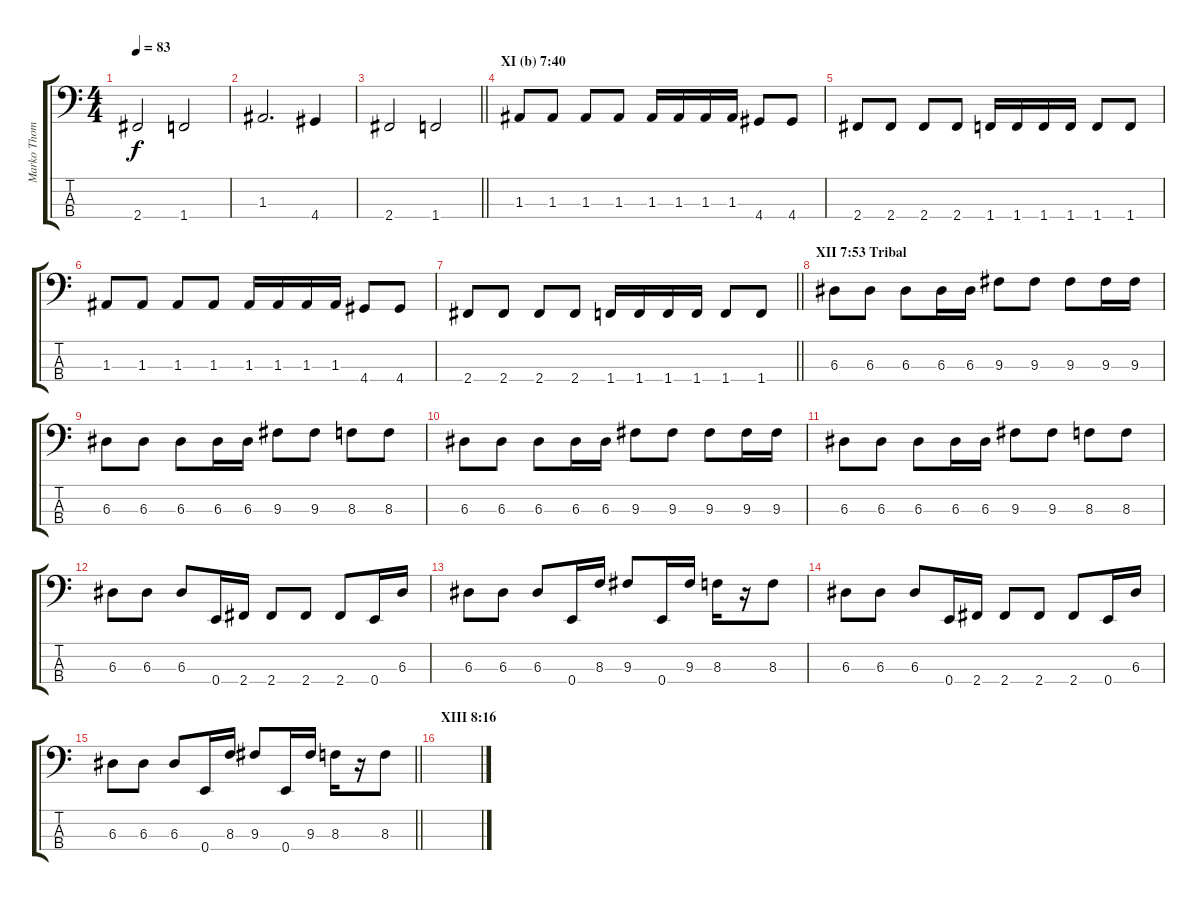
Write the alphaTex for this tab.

\track ("Marko Thomas" "Marko Thom") {instrument electricbassfinger}
\staff {score tabs}
\tuning (G2 D2 A1 E1) {hide}
\ts (4 4)
\tempo 83
\clef f4
\ks c
2.4.2{dy f} 1.4.2 |
1.3.2{d} 4.4.4 |
\barLineRight lightlight
2.4.2 1.4.2 |
\section ("" "XI (b) 7:40")
1.3.8 1.3.8 1.3.8 1.3.8 1.3.16 1.3.16 1.3.16 1.3.16 4.4.8 4.4.8 |
2.4.8 2.4.8 2.4.8 2.4.8 1.4.16 1.4.16 1.4.16 1.4.16 1.4.8 1.4.8 |
1.3.8 1.3.8 1.3.8 1.3.8 1.3.16 1.3.16 1.3.16 1.3.16 4.4.8 4.4.8 |
\barLineRight lightlight
2.4.8 2.4.8 2.4.8 2.4.8 1.4.16 1.4.16 1.4.16 1.4.16 1.4.8 1.4.8 |
\section ("" "XII 7:53 Tribal")
6.3.8 6.3.8 6.3.8 6.3.16 6.3.16 9.3.8 9.3.8 9.3.8 9.3.16 9.3.16 |
6.3.8 6.3.8 6.3.8 6.3.16 6.3.16 9.3.8 9.3.8 8.3.8 8.3.8 |
6.3.8 6.3.8 6.3.8 6.3.16 6.3.16 9.3.8 9.3.8 9.3.8 9.3.16 9.3.16 |
6.3.8 6.3.8 6.3.8 6.3.16 6.3.16 9.3.8 9.3.8 8.3.8 8.3.8 |
6.3.8 6.3.8 6.3.8 0.4.16 2.4.16 2.4.8 2.4.8 2.4.8 0.4.16 6.3.16 |
6.3.8 6.3.8 6.3.8 0.4.16 8.3.16 9.3.8 0.4.16 9.3.16 8.3.16 r.16 8.3.8 |
6.3.8 6.3.8 6.3.8 0.4.16 2.4.16 2.4.8 2.4.8 2.4.8 0.4.16 6.3.16 |
\barLineRight lightlight
6.3.8 6.3.8 6.3.8 0.4.16 8.3.16 9.3.8 0.4.16 9.3.16 8.3.16 r.16 8.3.8 |
\section ("" "XIII 8:16")
